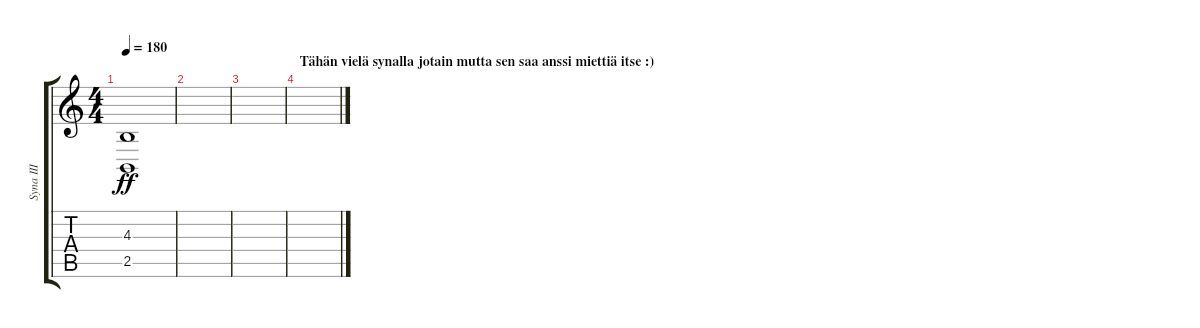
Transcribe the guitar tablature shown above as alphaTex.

\track ("Syna III" "Syna III") {instrument stringensemble1}
\staff {score tabs}
\tuning (E4 B3 G3 D3 A2 E2) {hide}
\ts (4 4)
\tempo 180
\clef g2
\ks c
(4.3 2.5).1{dy ff} |
|
|
\section ("" "Tähän vielä synalla jotain mutta sen saa anssi miettiä itse :)")
